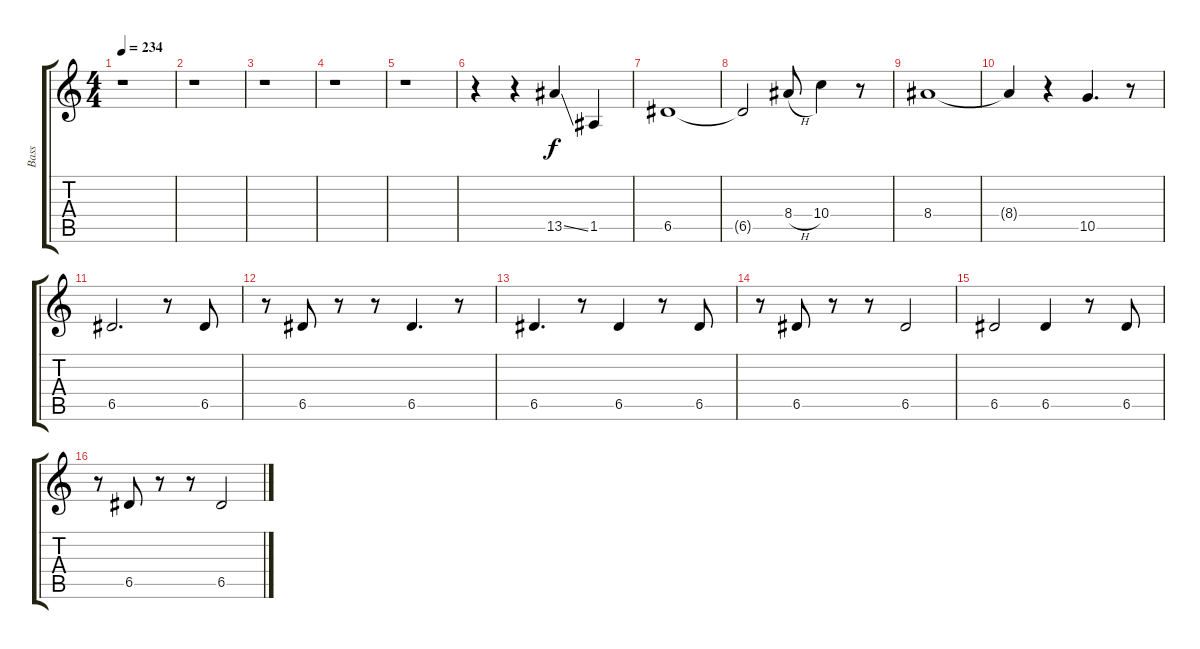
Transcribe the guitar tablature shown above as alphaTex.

\track ("Bass" "Bass") {instrument fretlessbass}
\staff {score tabs}
\tuning (E4 B3 G3 D3 A2 E2) {hide}
\ts (4 4)
\tempo 234
\clef g2
\ks c
r.1{dy f} |
r.1 |
r.1 |
r.1 |
r.1 |
r.4 r.4 13.5{ss}.4 1.5.4 |
6.5.1 |
6.5{t}.2 8.4{h}.8 10.4.4 r.8 |
8.4.1 |
8.4{t}.4 r.4 10.5.4{d} r.8 |
6.5.2{d} r.8 6.5.8 |
r.8 6.5.8 r.8 r.8 6.5.4{d} r.8 |
6.5.4{d} r.8 6.5.4 r.8 6.5.8 |
r.8 6.5.8 r.8 r.8 6.5.2 |
6.5.2 6.5.4 r.8 6.5.8 |
r.8 6.5.8 r.8 r.8 6.5.2
